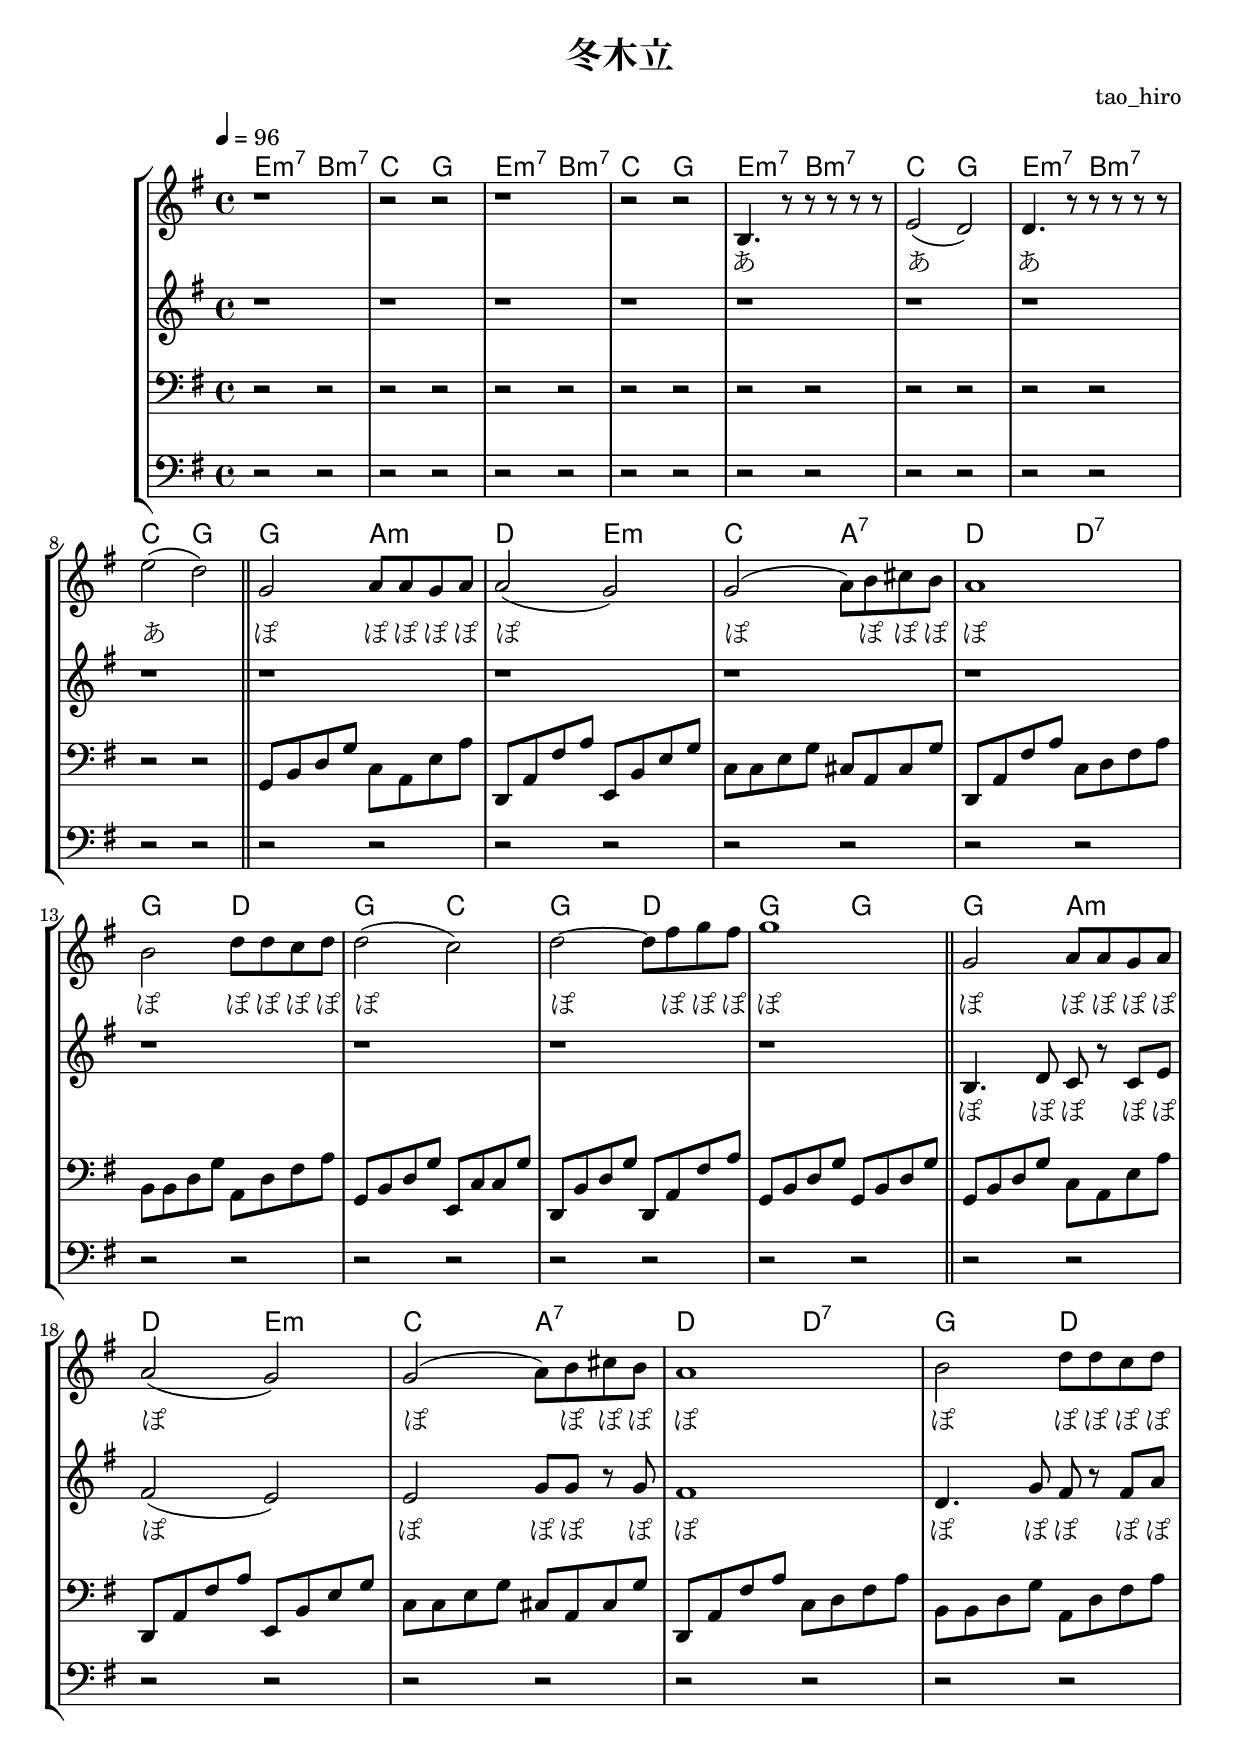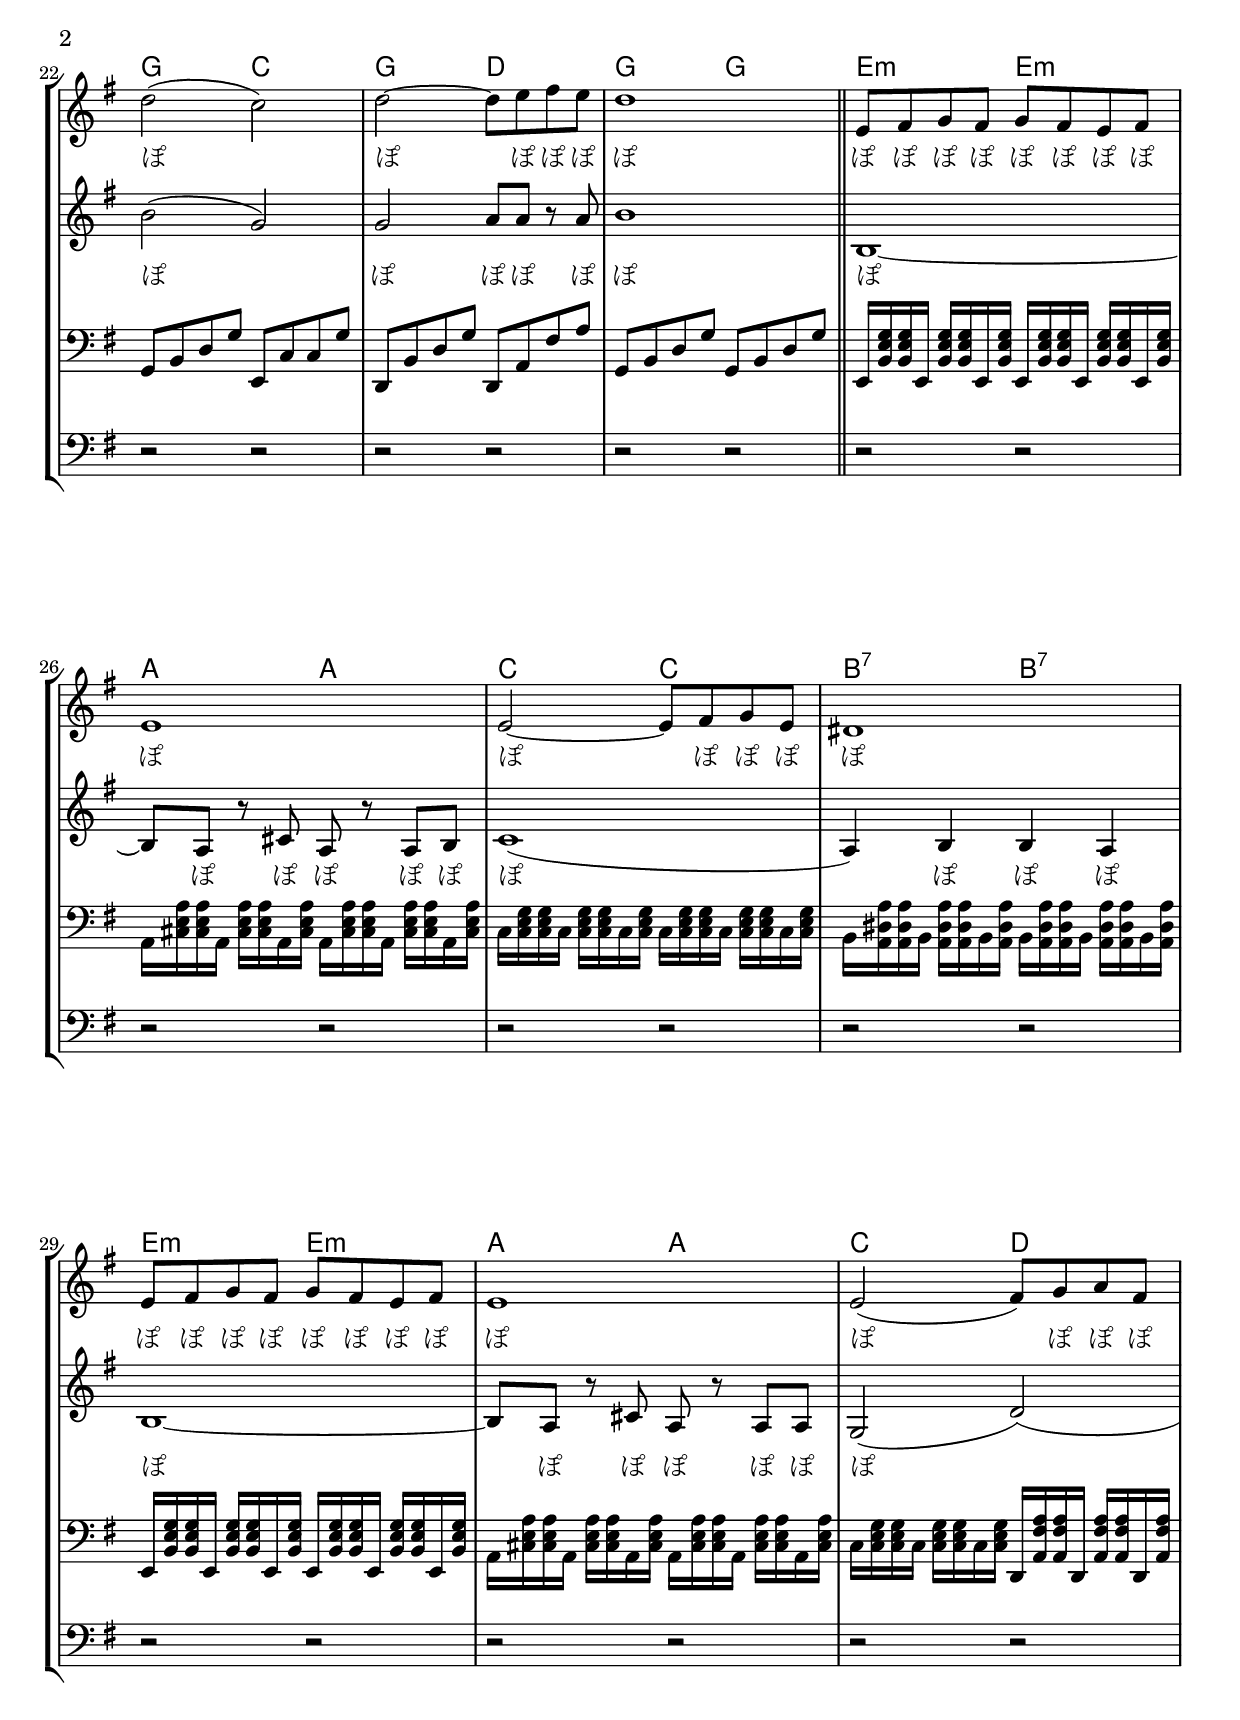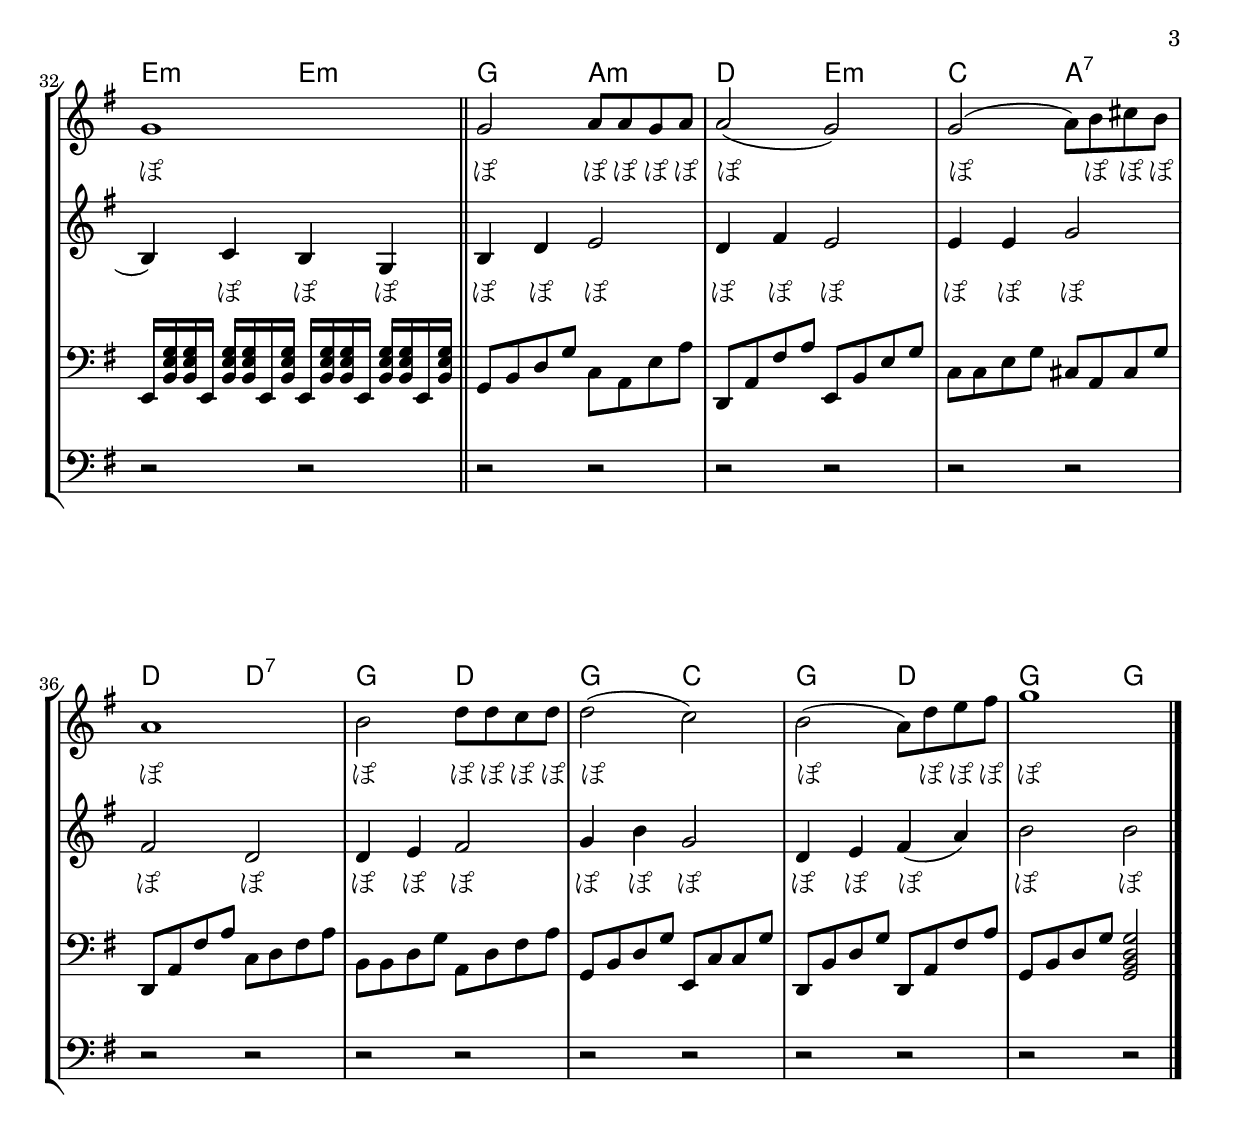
\version "2.12.1"

\header {
	title = \markup {冬木立}
	composer = \markup \center-column {tao_hiro}
}

harmony = \chordmode {
	e2:min7 b:min7 c g e:min7 b:min7 c g e:min7 b:min7 c g e:min7 b:min7 c g 

	g a:m d e:m c a:7 d d:7 g d g c g d g g 

	g a:m d e:m c a:7 d d:7 g d g c g d g g 

	e:m e:m a a c c b:7 b:7 e:m e:m a a c d e:m e:m 

	g a:m d e:m c a:7 d d:7 g d g c g d g g 
}

melody = {
	\set Staff.midiInstrument = #"Synth Voice"
		\key g \major
	\tempo 4 = 96
r1 
	r2  r2 
	r1 
	r2  r2 
	b4.  r8  r8  r8  r8  r8 
	e'2  (d'2) 
	d'4.  r8  r8  r8  r8  r8 
	e''2  (d''2)
	\set Staff.midiInstrument = #"Acoustic grand"
	g'2  a'8  a'8  g'8  a'8 
	a'2  (g'2) 
	g'2  (a'8)  b'8  cis''8  b'8 
	a'1 
	b'2  d''8  d''8  c''8  d''8 
	d''2  (c''2) 
	d''2~d''8  fis''8  g''8  fis''8 
	g''1
	\set Staff.midiInstrument = #"Acoustic grand"
	g'2  a'8  a'8  g'8  a'8 
	a'2  (g'2) 
	g'2  (a'8)  b'8  cis''8  b'8 
	a'1 
	b'2  d''8  d''8  c''8  d''8 
	d''2  (c''2) 
	d''2~d''8  e''8  fis''8  e''8 
	d''1
	\set Staff.midiInstrument = #"Honky-tonk"
	e'8  fis'8  g'8  fis'8  g'8  fis'8  e'8  fis'8 
	e'1 
	e'2~e'8  fis'8  g'8  e'8 
	dis'1 
	e'8  fis'8  g'8  fis'8  g'8  fis'8  e'8  fis'8 
	e'1 
	e'2  (fis'8)  g'8  a'8  fis'8 
	g'1
	\set Staff.midiInstrument = #"Honky-tonk"
	g'2  a'8  a'8  g'8  a'8 
	a'2  (g'2) 
	g'2  (a'8)  b'8  cis''8  b'8 
	a'1 
	b'2  d''8  d''8  c''8  d''8 
	d''2  (c''2) 
	b'2  (a'8)  d''8  e''8  fis''8 
	g''1
	\bar "|."
}

words = \lyricmode {
	あ  あ  あ  あ  
	ぽ  ぽ  ぽ  ぽ  ぽ  ぽ  ぽ  ぽ  ぽ  ぽ  ぽ  ぽ  ぽ  ぽ  ぽ  ぽ  ぽ  ぽ  ぽ  ぽ  ぽ  ぽ  
	ぽ  ぽ  ぽ  ぽ  ぽ  ぽ  ぽ  ぽ  ぽ  ぽ  ぽ  ぽ  ぽ  ぽ  ぽ  ぽ  ぽ  ぽ  ぽ  ぽ  ぽ  ぽ  
	ぽ  ぽ  ぽ  ぽ  ぽ  ぽ  ぽ  ぽ  ぽ  ぽ  ぽ  ぽ  ぽ  ぽ  ぽ  ぽ  ぽ  ぽ  ぽ  ぽ  ぽ  ぽ  ぽ  ぽ  ぽ  ぽ  ぽ  ぽ  
	ぽ  ぽ  ぽ  ぽ  ぽ  ぽ  ぽ  ぽ  ぽ  ぽ  ぽ  ぽ  ぽ  ぽ  ぽ  ぽ  ぽ  ぽ  ぽ  ぽ  ぽ  ぽ  
}

secondmelody = {
	\key g \major
	\tempo 4 = 96
	r1 | r1 | r1 | r1 | r1 | r1 | r1 | r1   
	r1 | r1 | r1 | r1 | r1 | r1 | r1 | r1   
	\set Staff.midiInstrument = #"Acoustic grand"
	b4.  d'8  c'8  r8  c'8  e'8 
	fis'2  (e'2) 
	e'2  g'8  g'8  r8  g'8 
	fis'1 
	d'4.  g'8  fis'8  r8  fis'8  a'8 
	b'2  (g'2) 
	g'2  a'8  a'8  r8  a'8 
	b'1
	\set Staff.midiInstrument = #"Honky-tonk"
	b1~ 
	b8  a8  r8  cis'8  a8  r8  a8  b8 
	c'1 
	(a4)  b4  b4  a4 
	b1~ 
	b8  a8  r8  cis'8  a8  r8  a8  a8 
	g2  (d'2) 
	(b4)  c'4  b4  g4
	\set Staff.midiInstrument = #"Honky-tonk"
	b4  d'4  e'2 
	d'4  fis'4  e'2 
	e'4  e'4  g'2 
	fis'2  d'2 
	d'4  e'4  fis'2 
	g'4  b'4  g'2 
	d'4  e'4  fis'4  (a'4) 
	b'2  b'2
	\bar "|."
}

secondwords = \lyricmode {
	
	
	ぽ  ぽ  ぽ  ぽ  ぽ  ぽ  ぽ  ぽ  ぽ  ぽ  ぽ  ぽ  ぽ  ぽ  ぽ  ぽ  ぽ  ぽ  ぽ  ぽ  ぽ  ぽ  
	ぽ  ぽ  ぽ  ぽ  ぽ  ぽ  ぽ  ぽ  ぽ  ぽ  ぽ  ぽ  ぽ  ぽ  ぽ  ぽ  ぽ  ぽ  ぽ  ぽ  
	ぽ  ぽ  ぽ  ぽ  ぽ  ぽ  ぽ  ぽ  ぽ  ぽ  ぽ  ぽ  ぽ  ぽ  ぽ  ぽ  ぽ  ぽ  ぽ  ぽ  ぽ  ぽ  
}

tempochange = {
	\tempo 4 = 96
	r1 | r1 | r1 | r1 | r1 | r1 | r1 | r1 \bar "||"
	\tempo 4 = 96
	r1 | r1 | r1 | r1 | r1 | r1 | r1 | r1 \bar "||"
	\tempo 4 = 96
	r1 | r1 | r1 | r1 | r1 | r1 | r1 | r1 \bar "||"
	\tempo 4 = 96
	r1 | r1 | r1 | r1 | r1 | r1 | r1 | r1 \bar "||"
	\tempo 4 = 96
	r1 | r1 | r1 | r1 | r1 | r1 | r1 | r1 \bar "|."
}

mainacc = {
	\clef bass
	\set Staff.midiInstrument = #"Acoustic grand"
	\key g \major
	\tempo 4 = 96
	r2
	r2
	r2
	r2
	r2
	r2
	r2
	r2
	r2
	r2
	r2
	r2
	r2
	r2
	r2
	r2
	\bar "||"

	\set Staff.midiInstrument = #"Drawbar Organ"
	g,8 b,8 d8 g8
	c8 a,8 e8 a8
	d,8 a,8 fis8 a8
	e,8 b,8 e8 g8
	c8 c8 e8 g8
	cis8 a,8 cis8 g8
	d,8 a,8 fis8 a8
	c8 d8 fis8 a8
	b,8 b,8 d8 g8
	a,8 d8 fis8 a8
	g,8 b,8 d8 g8
	e,8 c8 c8 g8
	d,8 b,8 d8 g8
	d,8 a,8 fis8 a8
	g,8 b,8 d8 g8
	g,8 b,8 d8 g8
	\bar "||"

	\set Staff.midiInstrument = #"Drawbar Organ"
	g,8 b,8 d8 g8
	c8 a,8 e8 a8
	d,8 a,8 fis8 a8
	e,8 b,8 e8 g8
	c8 c8 e8 g8
	cis8 a,8 cis8 g8
	d,8 a,8 fis8 a8
	c8 d8 fis8 a8
	b,8 b,8 d8 g8
	a,8 d8 fis8 a8
	g,8 b,8 d8 g8
	e,8 c8 c8 g8
	d,8 b,8 d8 g8
	d,8 a,8 fis8 a8
	g,8 b,8 d8 g8
	g,8 b,8 d8 g8
	\bar "||"

	\set Staff.midiInstrument = #"Cello"
	e,16 <b, e g>16 <b, e g>16 e,16   <b, e g>16 <b, e g>16 e,16 <b, e g>16
	e,16 <b, e g>16 <b, e g>16 e,16   <b, e g>16 <b, e g>16 e,16 <b, e g>16
	a,16 <cis e a>16 <cis e a>16 a,16   <cis e a>16 <cis e a>16 a,16 <cis e a>16
	a,16 <cis e a>16 <cis e a>16 a,16   <cis e a>16 <cis e a>16 a,16 <cis e a>16
	c16 <c e g>16 <c e g>16 c16   <c e g>16 <c e g>16 c16 <c e g>16
	c16 <c e g>16 <c e g>16 c16   <c e g>16 <c e g>16 c16 <c e g>16
	b,16 <a, dis a>16 <a, dis a>16 b,16   <a, dis a>16 <a, dis a>16 b,16 <a, dis a>16
	b,16 <a, dis a>16 <a, dis a>16 b,16   <a, dis a>16 <a, dis a>16 b,16 <a, dis a>16
	e,16 <b, e g>16 <b, e g>16 e,16   <b, e g>16 <b, e g>16 e,16 <b, e g>16
	e,16 <b, e g>16 <b, e g>16 e,16   <b, e g>16 <b, e g>16 e,16 <b, e g>16
	a,16 <cis e a>16 <cis e a>16 a,16   <cis e a>16 <cis e a>16 a,16 <cis e a>16
	a,16 <cis e a>16 <cis e a>16 a,16   <cis e a>16 <cis e a>16 a,16 <cis e a>16
	c16 <c e g>16 <c e g>16 c16   <c e g>16 <c e g>16 c16 <c e g>16
	d,16 <a, fis a>16 <a, fis a>16 d,16   <a, fis a>16 <a, fis a>16 d,16 <a, fis a>16
	e,16 <b, e g>16 <b, e g>16 e,16   <b, e g>16 <b, e g>16 e,16 <b, e g>16
	e,16 <b, e g>16 <b, e g>16 e,16   <b, e g>16 <b, e g>16 e,16 <b, e g>16
	\bar "||"

	\set Staff.midiInstrument = #"Contrabass"
	g,8 b,8 d8 g8
	c8 a,8 e8 a8
	d,8 a,8 fis8 a8
	e,8 b,8 e8 g8
	c8 c8 e8 g8
	cis8 a,8 cis8 g8
	d,8 a,8 fis8 a8
	c8 d8 fis8 a8
	b,8 b,8 d8 g8
	a,8 d8 fis8 a8
	g,8 b,8 d8 g8
	e,8 c8 c8 g8
	d,8 b,8 d8 g8
	d,8 a,8 fis8 a8
	g,8 b,8 d8 g8
	<g, b, d g>2
	\bar "|."
}

subacc = {
	\clef bass
	\set Staff.midiInstrument = #"Acoustic grand"
	\key g \major
	\tempo 4 = 96
	r2
	r2
	r2
	r2
	r2
	r2
	r2
	r2
	r2
	r2
	r2
	r2
	r2
	r2
	r2
	r2
	\bar "||"

	\set Staff.midiInstrument = #"Acoustic grand"
	r2
	r2
	r2
	r2
	r2
	r2
	r2
	r2
	r2
	r2
	r2
	r2
	r2
	r2
	r2
	r2
	\bar "||"

	\set Staff.midiInstrument = #"Acoustic grand"
	r2
	r2
	r2
	r2
	r2
	r2
	r2
	r2
	r2
	r2
	r2
	r2
	r2
	r2
	r2
	r2
	\bar "||"

	\set Staff.midiInstrument = #"Acoustic grand"
	r2
	r2
	r2
	r2
	r2
	r2
	r2
	r2
	r2
	r2
	r2
	r2
	r2
	r2
	r2
	r2
	\bar "||"

	\set Staff.midiInstrument = #"Acoustic grand"
	r2
	r2
	r2
	r2
	r2
	r2
	r2
	r2
	r2
	r2
	r2
	r2
	r2
	r2
	r2
	r2
	\bar "|."
}

percA = {
	\drummode {
	r1 |r1 |r1 |r1 |r1 |r1 |r1 |r1 \bar "||"
	r1 |r1 |r1 |r1 |r1 |r1 |r1 |r1 \bar "||"
	r1 |r1 |r1 |r1 |r1 |r1 |r1 |r1 \bar "||"
	r1  |r2. hho4  |r1  |r2. hho4  |r1  |r2. hho4  |r1  |r2. hho4  \bar "||"
	cymr4 cymr4 cymr4 cymr4  |cymr4 cymr8 cymr16 cymr16 cymr4 cymr4  |cymr4 cymr4 cymr4 cymr4  |cymr4 cymr2.  |cymr4 cymr4 cymr4 cymr4  |cymr4 cymr8 cymr16 cymr16 cymr4 cymr4  |cymr4 cymr4 cymr4 cymr4  |cymr4 cymr2.  \bar "|."
	}
}

percB = {
	\drummode {
	r1 |r1 |r1 |r1 |r1 |r1 |r1 |r1 \bar "||"
	r1 |r1 |r1 |r1 |r1 |r1 |r1 |r1 \bar "||"
	r1 |r1 |r1 |r1 |r1 |r1 |r1 |r1 \bar "||"
	r16 hhp16 hhp8 hhp16 hhp8 hhp2 r16  |r16 hhp16 hhp8 hhp16 hhp8 hhp2 r16  |r16 hhp16 hhp8 hhp16 hhp8 hhp2 r16  |r16 hhp16 hhp8 hhp16 hhp8 hhp2 r16  |r16 hhp16 hhp8 hhp16 hhp8 hhp2 r16  |r16 hhp16 hhp8 hhp16 hhp8 hhp2 r16  |r16 hhp16 hhp8 hhp16 hhp8 hhp2 r16  |r16 hhp16 hhp8 hhp16 hhp8 hhp2 hhp16  \bar "||"
	r2 sn2  |r2 sn2  |r2 sn2  |r8 sn8 sn2.  |r2 sn2  |r2 sn2  |r2 sn2  |r8 sn8 sn2.  \bar "|."
	}
}

percC = {
	\drummode {
	r1 |r1 |r1 |r1 |r1 |r1 |r1 |r1 \bar "||"
	r1 |r1 |r1 |r1 |r1 |r1 |r1 |r1 \bar "||"
	r1 |r1 |r1 |r1 |r1 |r1 |r1 |r1 \bar "||"
	hh8. hh8. hh2 r8  |hh8. hh8. hh2 hh8  |hh8. hh8. hh2 r8  |hh8. hh8. hh2 hh8  |hh8. hh8. hh2 r8  |hh8. hh8. hh2 hh8  |hh8. hh8. hh2 r8  |hh8. hh8. hh4 hh4 hh8  \bar "||"
	bd2. r8 bd8  |bd2. r8 bd8  |bd2. r8 bd8  |bd4. bd8 bd4. bd8  |bd2. r8 bd8  |bd2. r8 bd8  |bd2. r8 bd8  |bd2 r8 bd4.  \bar "|."
	}
}

percD = {
	\drummode {
	r1 |r1 |r1 |r1 |r1 |r1 |r1 |r1 \bar "||"
	r1 |r1 |r1 |r1 |r1 |r1 |r1 |r1 \bar "||"
	r1 |r1 |r1 |r1 |r1 |r1 |r1 |r1 \bar "||"
	r2 ss2  |r2 ss2  |r2 ss2  |r2 ss2  |r2 ss2  |r2 ss2  |r2 ss2  |r2 ss2  \bar "||"
	r1 |r1 |r1 |r2 r8 tommh8 tommh4  |r1 |r1 |r1 |r8. tommh8. tommh2 r8  \bar "|."
	}
}

percE = {
	\drummode {
	r1 |r1 |r1 |r1 |r1 |r1 |r1 |r1 \bar "||"
	r1 |r1 |r1 |r1 |r1 |r1 |r1 |r1 \bar "||"
	r1 |r1 |r1 |r1 |r1 |r1 |r1 |r1 \bar "||"
	bd2 r8 bd4 bd8  |bd4. bd4 bd4 bd8  |bd2 r8 bd4 bd8  |bd4. bd4 bd4 bd8  |bd2 r8 bd4 bd8  |bd4. bd4 bd4 bd8  |bd2 r8 bd4 bd8  |bd4. bd4 bd4.  \bar "||"
	r1 |r1 |r1 |r2. r8 toml8  |r1 |r1 |r1 |r2. toml8 toml8  \bar "|."
	}
}

percF = {
	\drummode {
	r1 | r1 | r1 | r1 | r1 | r1 | r1 | r1 \bar "||"
	r1 | r1 | r1 | r1 | r1 | r1 | r1 | r1 \bar "||"
	r1 | r1 | r1 | r1 | r1 | r1 | r1 | r1 \bar "||"
	r1 | r1 | r1 | r1 | r1 | r1 | r1 | r1 \bar "||"
	r1 |r1 |r1 |r1 |r1 |r1 |r1 |hho1  \bar "|."
	}
}

\score {
	<<
		\new StaffGroup <<
			\new ChordNames {\harmony}
			\new Voice = "melody" {\melody}
			\new Lyrics \lyricsto "melody" \words
			\new Voice = "secondmelody" {\secondmelody}
			\new Lyrics \lyricsto "secondmelody" \secondwords
			\new Staff = "mainacc" {\mainacc}
			\new Staff = "subacc" {\subacc}
		>>
	>>
	\layout { }
}
